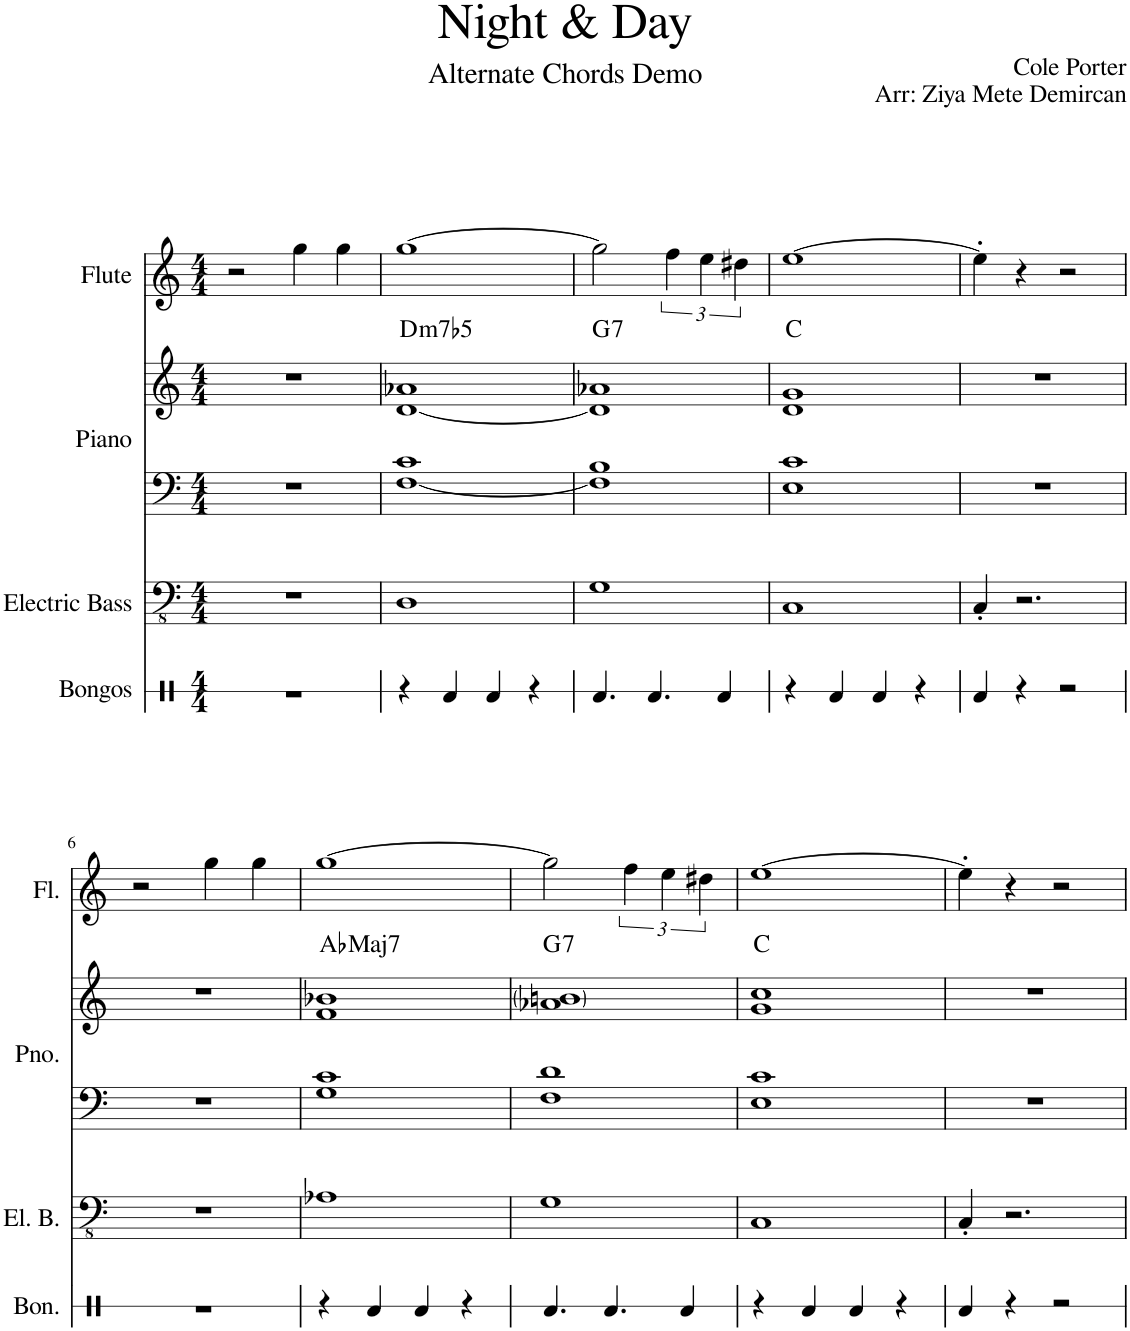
**kern	**kern	**kern	**kern	**harte	**kern
*part4	*part3	*part2	*part2	*part2	*part1
*staff5	*staff4	*staff3	*staff2	*	*staff1
*I"Bongos	*I"Electric Bass	*I"Piano	*	*	*I"Flute
*I'Bon.	*I'El. B.	*I'Pno.	*	*	*I'Fl.
*stria1	*	*	*	*	*
*clefX	*clefFv4	*clefF4	*clefG2	*	*clefG2
*k[]	*k[]	*k[]	*k[]	*	*k[]
*M4/4	*M4/4	*M4/4	*M4/4	*	*M4/4
=1	=1	=1	=1	=1	=1
1r	1r	1r	1r	.	2r
.	.	.	.	.	4gg\
.	.	.	.	.	4gg\
=2	=2	=2	=2	=2	=2
!	!	!	!	!LO:H:kt=m7b5	!
4r	1DD	[1F 1c	[1d 1a-X	D:hdim7	[1gg
4Rd/	.	.	.	.	.
4Rd/	.	.	.	.	.
4r	.	.	.	.	.
=3	=3	=3	=3	=3	=3
!	!	!	!	!LO:H:kt=7	!
4.Rd/	1GG	1F] 1B	1d] 1a-X	G:7	2gg\]
4.Rd/	.	.	.	.	.
.	.	.	.	.	6ff\
.	.	.	.	.	6ee\
4Rd/	.	.	.	.	.
.	.	.	.	.	6dd#X\
=4	=4	=4	=4	=4	=4
4r	1CC	1E 1c	1d 1g	C:maj	[1ee
4Rd/	.	.	.	.	.
4Rd/	.	.	.	.	.
4r	.	.	.	.	.
=5	=5	=5	=5	=5	=5
4Rd/	4CC'/	1r	1r	.	4ee'\]
4r	2.r	.	.	.	4r
2r	.	.	.	.	2r
!!LO:LB:g=z
=6	=6	=6	=6	=6	=6
1r	1r	1r	1r	.	2r
.	.	.	.	.	4gg\
.	.	.	.	.	4gg\
=7	=7	=7	=7	=7	=7
!	!	!	!	!LO:H:kt=Maj7	!
4r	1AA-X	1G 1c	1f 1b-X	Ab:maj7	[1gg
4Rd/	.	.	.	.	.
4Rd/	.	.	.	.	.
4r	.	.	.	.	.
=8	=8	=8	=8	=8	=8
!	!	!	!	!LO:H:kt=7	!
4.Rd/	1GG	1F 1d	1a-X 1bn	G:7	2gg\]
4.Rd/	.	.	.	.	.
.	.	.	.	.	6ff\
.	.	.	.	.	6ee\
4Rd/	.	.	.	.	.
.	.	.	.	.	6dd#X\
=9	=9	=9	=9	=9	=9
4r	1CC	1E 1c	1g 1cc	C:maj	[1ee
4Rd/	.	.	.	.	.
4Rd/	.	.	.	.	.
4r	.	.	.	.	.
=10	=10	=10	=10	=10	=10
4Rd/	4CC'/	1r	1r	.	4ee'\]
4r	2.r	.	.	.	4r
2r	.	.	.	.	2r
=	=	=	=	=	=
*-	*-	*-	*-	*-	*-
